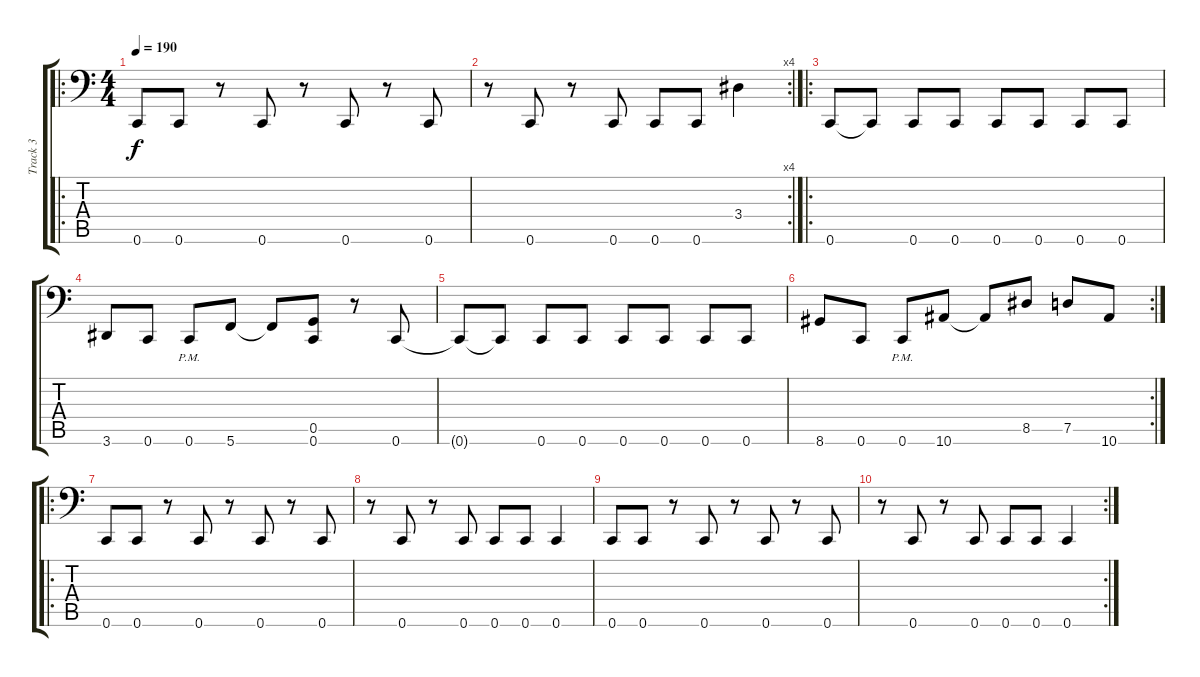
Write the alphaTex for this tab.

\track ("Track 3" "Track 3") {instrument electricbasspick}
\staff {score tabs}
\tuning (D3 A2 F2 C2 G1 C1) {hide}
\ro
\ts (4 4)
\tempo 190
\clef f4
\ks c
0.6.8{dy f instrument electricbasspick} 0.6.8 r.8 0.6.8 r.8 0.6.8 r.8 0.6.8 |
\rc 4
r.8 0.6.8 r.8 0.6.8 0.6.8 0.6.8 3.4.4 |
\ro
0.6.8 0.6{t}.8 0.6.8 0.6.8 0.6.8 0.6.8 0.6.8 0.6.8 |
3.6.8 0.6.8 0.6{pm}.8 5.6.8 5.6{t}.8 (0.5 0.6).8 r.8 0.6.8 |
0.6{t}.8 0.6{t}.8 0.6.8 0.6.8 0.6.8 0.6.8 0.6.8 0.6.8 |
\rc 2
8.6.8 0.6.8 0.6{pm}.8 10.6.8 10.6{t}.8 8.5.8 7.5.8 10.6.8 |
\ro
0.6.8 0.6.8 r.8 0.6.8 r.8 0.6.8 r.8 0.6.8 |
r.8 0.6.8 r.8 0.6.8 0.6.8 0.6.8 0.6.4 |
0.6.8 0.6.8 r.8 0.6.8 r.8 0.6.8 r.8 0.6.8 |
\rc 2
r.8 0.6.8 r.8 0.6.8 0.6.8 0.6.8 0.6.4
